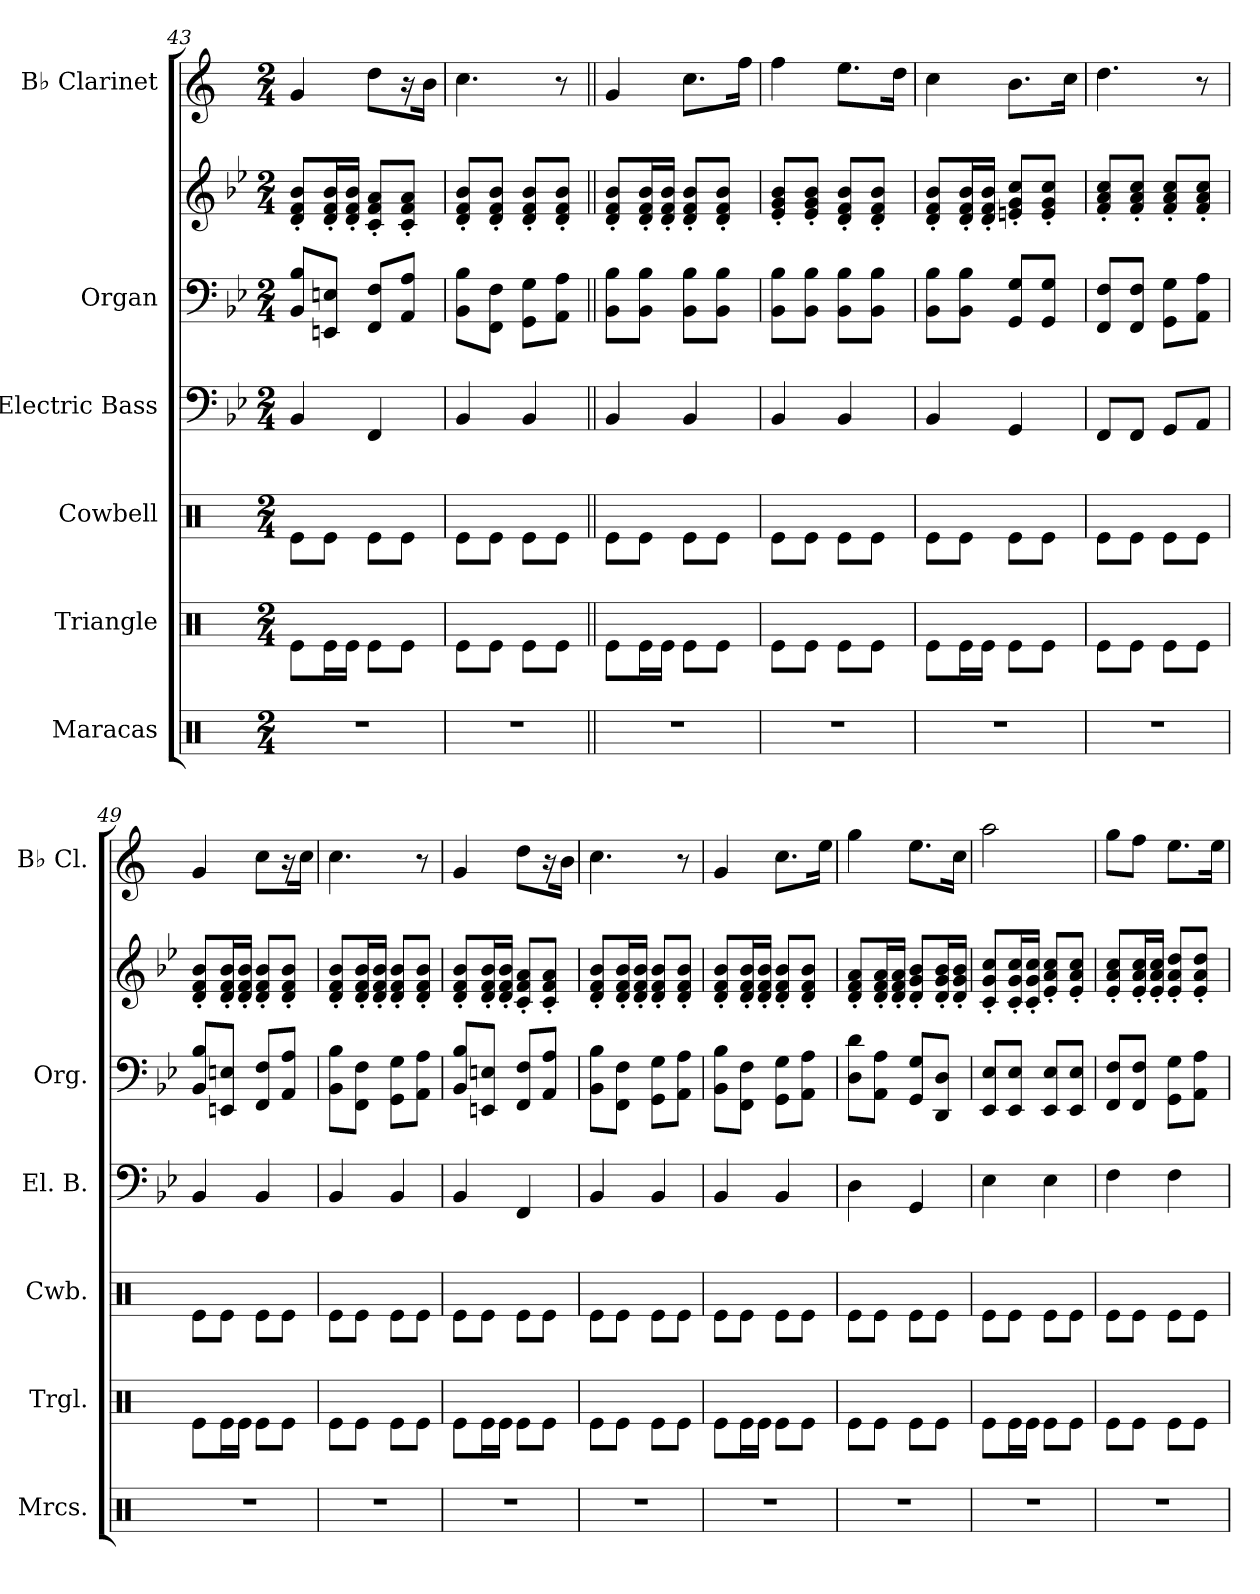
**kern	**kern	**kern	**kern	**kern	**kern	**kern
*part6	*part5	*part4	*part3	*part2	*part2	*part1
*staff7	*staff6	*staff5	*staff4	*staff3	*staff2	*staff1
*I"Maracas	*I"Triangle	*I"Cowbell	*I"Electric Bass	*I"Organ	*	*I"B♭ Clarinet
*I'Mrcs.	*I'Trgl.	*I'Cwb.	*I'El. B.	*I'Org.	*	*I'B♭ Cl.
*clefX	*clefX	*clefX	*clefF4	*clefF4	*clefG2	*clefG2
*	*	*	*	*	*	*ITrd1c2
*k[]	*k[]	*k[]	*k[b-e-]	*k[b-e-]	*k[b-e-]	*k[b-e-]
*M2/4	*M2/4	*M2/4	*M2/4	*M2/4	*M2/4	*M2/4
=43	=43	=43	=43	=43	=43	=43
2r	8Re\L	8Re\L	4BB-/	8BB-/ 8B-/L	8d/' 8f/' 8b-/'L	4f/
.	16Re\L	8Re\J	.	8EEn/ 8En/J	16d/' 16f/' 16b-/'L	.
.	16Re\JJ	.	.	.	16d/' 16f/' 16b-/'JJ	.
.	8Re\L	8Re\L	4FF/	8FF/ 8F/L	8c/' 8f/' 8a/'L	8cc\L
.	8Re\J	8Re\J	.	8AA/ 8A/J	8c/' 8f/' 8a/'J	16r
.	.	.	.	.	.	16a\Jk
=44	=44	=44	=44	=44	=44	=44
2r	8Re\L	8Re\L	4BB-/	8BB-\ 8B-\L	8d/' 8f/' 8b-/'L	4.b-\
.	8Re\J	8Re\J	.	8FF\ 8F\J	8d/' 8f/' 8b-/'J	.
.	8Re\L	8Re\L	4BB-/	8GG\ 8G\L	8d/' 8f/' 8b-/'L	.
.	8Re\J	8Re\J	.	8AA\ 8A\J	8d/' 8f/' 8b-/'J	8r
=45||	=45||	=45||	=45||	=45||	=45||	=45||
2r	8Re\L	8Re\L	4BB-/	8BB-\ 8B-\L	8d/' 8f/' 8b-/'L	4f/
.	16Re\L	8Re\J	.	8BB-\ 8B-\J	16d/' 16f/' 16b-/'L	.
.	16Re\JJ	.	.	.	16d/' 16f/' 16b-/'JJ	.
.	8Re\L	8Re\L	4BB-/	8BB-\ 8B-\L	8d/' 8f/' 8b-/'L	8.b-\L
.	8Re\J	8Re\J	.	8BB-\ 8B-\J	8d/' 8f/' 8b-/'J	.
.	.	.	.	.	.	16ee-\Jk
=46	=46	=46	=46	=46	=46	=46
2r	8Re\L	8Re\L	4BB-/	8BB-\ 8B-\L	8e-/' 8g/' 8b-/'L	4ee-\
.	8Re\J	8Re\J	.	8BB-\ 8B-\J	8e-/' 8g/' 8b-/'J	.
.	8Re\L	8Re\L	4BB-/	8BB-\ 8B-\L	8d/' 8f/' 8b-/'L	8.dd\L
.	8Re\J	8Re\J	.	8BB-\ 8B-\J	8d/' 8f/' 8b-/'J	.
.	.	.	.	.	.	16cc\Jk
=47	=47	=47	=47	=47	=47	=47
2r	8Re\L	8Re\L	4BB-/	8BB-\ 8B-\L	8d/' 8f/' 8b-/'L	4b-\
.	16Re\L	8Re\J	.	8BB-\ 8B-\J	16d/' 16f/' 16b-/'L	.
.	16Re\JJ	.	.	.	16d/' 16f/' 16b-/'JJ	.
.	8Re\L	8Re\L	4GG/	8GG/ 8G/L	8en/' 8g/' 8cc/'L	8.a\L
.	8Re\J	8Re\J	.	8GG/ 8G/J	8e/' 8g/' 8cc/'J	.
.	.	.	.	.	.	16b-\Jk
=48	=48	=48	=48	=48	=48	=48
2r	8Re\L	8Re\L	8FF/L	8FF/ 8F/L	8f/' 8a/' 8cc/'L	4.cc\
.	8Re\J	8Re\J	8FF/J	8FF/ 8F/J	8f/' 8a/' 8cc/'J	.
.	8Re\L	8Re\L	8GG/L	8GG\ 8G\L	8f/' 8a/' 8cc/'L	.
.	8Re\J	8Re\J	8AA/J	8AA\ 8A\J	8f/' 8a/' 8cc/'J	8r
!!LO:LB:g=z
=49	=49	=49	=49	=49	=49	=49
2r	8Re\L	8Re\L	4BB-/	8BB-/ 8B-/L	8d/' 8f/' 8b-/'L	4f/
.	16Re\L	8Re\J	.	8EEn/ 8En/J	16d/' 16f/' 16b-/'L	.
.	16Re\JJ	.	.	.	16d/' 16f/' 16b-/'JJ	.
.	8Re\L	8Re\L	4BB-/	8FF/ 8F/L	8d/' 8f/' 8b-/'L	8b-\L
.	8Re\J	8Re\J	.	8AA/ 8A/J	8d/' 8f/' 8b-/'J	16r
.	.	.	.	.	.	16b-\Jk
=50	=50	=50	=50	=50	=50	=50
2r	8Re\L	8Re\L	4BB-/	8BB-\ 8B-\L	8d/' 8f/' 8b-/'L	4.b-\
.	8Re\J	8Re\J	.	8FF\ 8F\J	16d/' 16f/' 16b-/'L	.
.	.	.	.	.	16d/' 16f/' 16b-/'JJ	.
.	8Re\L	8Re\L	4BB-/	8GG\ 8G\L	8d/' 8f/' 8b-/'L	.
.	8Re\J	8Re\J	.	8AA\ 8A\J	8d/' 8f/' 8b-/'J	8r
=51	=51	=51	=51	=51	=51	=51
2r	8Re\L	8Re\L	4BB-/	8BB-/ 8B-/L	8d/' 8f/' 8b-/'L	4f/
.	16Re\L	8Re\J	.	8EEn/ 8En/J	16d/' 16f/' 16b-/'L	.
.	16Re\JJ	.	.	.	16d/' 16f/' 16b-/'JJ	.
.	8Re\L	8Re\L	4FF/	8FF/ 8F/L	8c/' 8f/' 8a/'L	8cc\L
.	8Re\J	8Re\J	.	8AA/ 8A/J	8c/' 8f/' 8a/'J	16r
.	.	.	.	.	.	16a\Jk
=52	=52	=52	=52	=52	=52	=52
2r	8Re\L	8Re\L	4BB-/	8BB-\ 8B-\L	8d/' 8f/' 8b-/'L	4.b-\
.	8Re\J	8Re\J	.	8FF\ 8F\J	16d/' 16f/' 16b-/'L	.
.	.	.	.	.	16d/' 16f/' 16b-/'JJ	.
.	8Re\L	8Re\L	4BB-/	8GG\ 8G\L	8d/' 8f/' 8b-/'L	.
.	8Re\J	8Re\J	.	8AA\ 8A\J	8d/' 8f/' 8b-/'J	8r
=53	=53	=53	=53	=53	=53	=53
2r	8Re\L	8Re\L	4BB-/	8BB-\ 8B-\L	8d/' 8f/' 8b-/'L	4f/
.	16Re\L	8Re\J	.	8FF\ 8F\J	16d/' 16f/' 16b-/'L	.
.	16Re\JJ	.	.	.	16d/' 16f/' 16b-/'JJ	.
.	8Re\L	8Re\L	4BB-/	8GG\ 8G\L	8d/' 8f/' 8b-/'L	8.b-\L
.	8Re\J	8Re\J	.	8AA\ 8A\J	8d/' 8f/' 8b-/'J	.
.	.	.	.	.	.	16dd\Jk
=54	=54	=54	=54	=54	=54	=54
2r	8Re\L	8Re\L	4D\	8D\ 8d\L	8d/' 8f/' 8a/'L	4ff\
.	8Re\J	8Re\J	.	8AA\ 8A\J	16d/' 16f/' 16a/'L	.
.	.	.	.	.	16d/' 16f/' 16a/'JJ	.
.	8Re\L	8Re\L	4GG/	8GG/ 8G/L	8d/' 8g/' 8b-/'L	8.dd\L
.	8Re\J	8Re\J	.	8DD/ 8D/J	16d/' 16g/' 16b-/'L	.
.	.	.	.	.	16d/' 16g/' 16b-/'JJ	16b-\Jk
=55	=55	=55	=55	=55	=55	=55
2r	8Re\L	8Re\L	4E-\	8EE-/ 8E-/L	8c/' 8g/' 8cc/'L	2gg\
.	16Re\L	8Re\J	.	8EE-/ 8E-/J	16c/' 16g/' 16cc/'L	.
.	16Re\JJ	.	.	.	16c/' 16g/' 16cc/'JJ	.
.	8Re\L	8Re\L	4E-\	8EE-/ 8E-/L	8e-/' 8a/' 8cc/'L	.
.	8Re\J	8Re\J	.	8EE-/ 8E-/J	8e-/' 8a/' 8cc/'J	.
!!LO:PB:g=z
=56	=56	=56	=56	=56	=56	=56
2r	8Re\L	8Re\L	4F\	8FF/ 8F/L	8e-/' 8a/' 8cc/'L	8ff\L
.	8Re\J	8Re\J	.	8FF/ 8F/J	16e-/' 16a/' 16cc/'L	8ee-\J
.	.	.	.	.	16e-/' 16a/' 16cc/'JJ	.
.	8Re\L	8Re\L	4F\	8GG\ 8G\L	8e-/' 8a/' 8dd/'L	8.dd\L
.	8Re\J	8Re\J	.	8AA\ 8A\J	8e-/' 8a/' 8dd/'J	.
.	.	.	.	.	.	16dd\Jk
=	=	=	=	=	=	=
*-	*-	*-	*-	*-	*-	*-
